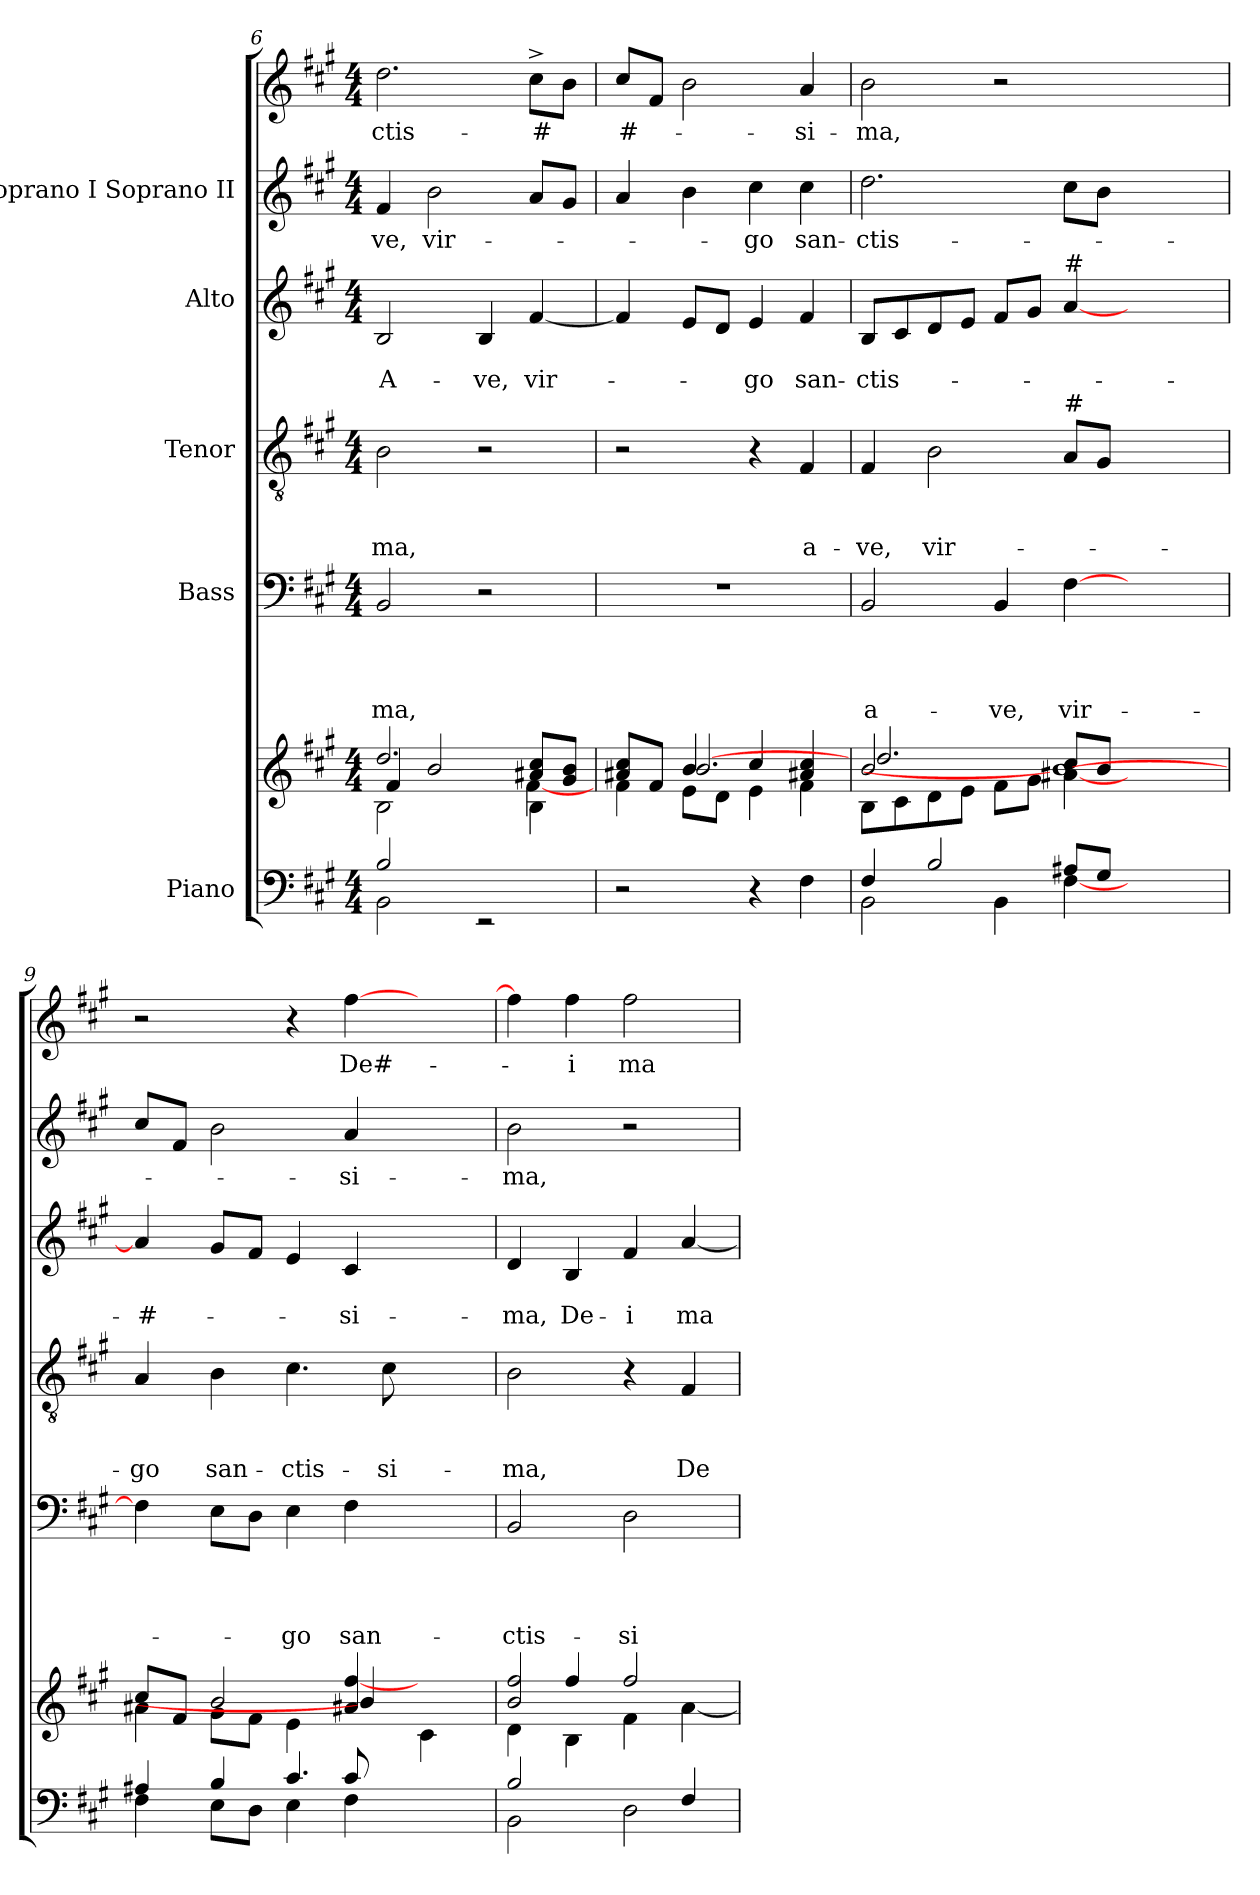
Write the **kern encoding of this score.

**kern	**kern	**kern	**text	**text	**text	**text	**kern	**text	**text	**text	**kern	**text	**text	**kern	**text	**kern	**text
*part5	*part5	*part4	*part4	*part4	*part4	*part4	*part3	*part3	*part3	*part3	*part2	*part2	*part2	*part1	*part1	*part1	*part1
*staff7	*staff6	*staff5	*staff5	*staff5	*staff5	*staff5	*staff4	*staff4	*staff4	*staff4	*staff3	*staff3	*staff3	*staff2	*staff2	*staff1	*staff1
*I"Piano	*	*I"Bass	*	*	*	*	*I"Tenor	*	*	*	*I"Alto	*	*	*I"Soprano I Soprano II	*	*	*
*clefF4	*clefG2	*clefF4	*	*	*	*	*clefGv2	*	*	*	*clefG2	*	*	*clefG2	*	*clefG2	*
*k[f#c#g#]	*k[f#c#g#]	*k[f#c#g#]	*	*	*	*	*k[f#c#g#]	*	*	*	*k[f#c#g#]	*	*	*k[f#c#g#]	*	*k[f#c#g#]	*
*A:	*A:	*A:	*	*	*	*	*A:	*	*	*	*A:	*	*	*A:	*	*A:	*
*M4/4	*M4/4	*M4/4	*	*	*	*	*M4/4	*	*	*	*M4/4	*	*	*M4/4	*	*M4/4	*
=6	=6	=6	=6	=6	=6	=6	=6	=6	=6	=6	=6	=6	=6	=6	=6	=6	=6
*^	*^	*	*	*	*	*	*	*	*	*	*	*	*	*	*	*	*
*	*	*	*^	*	*	*	*	*	*	*	*	*	*	*	*	*	*	*	*
*	*	*	*	*^	*	*	*	*	*	*	*	*	*	*	*	*	*	*	*	*
!	!	!	!	!	!	!	!	!	!	!LO:LY:b	!	!	!	!LO:LY:b	!	!	!LO:LY:b	!	!LO:LY:b	!	!LO:LY:b
2B/	2BB\	2B\	2.dd/	4f#/	2.ryy	2BB/	.	.	.	-ma,	2B\	.	.	-ma,	2B/	.	A-	4f#/	ve,	2.dd\	-ctis-
!	!	!	!	!	!	!	!	!	!	!	!	!	!	!	!	!	!	!	!LO:LY:b	!	!
.	.	.	.	2b/	.	.	.	.	.	.	.	.	.	.	.	.	.	2b\	vir-	.	.
!	!	!	!	!	!	!	!	!	!	!	!	!	!	!	!	!	!LO:LY:b	!	!	!	!
2ryy	2rEE	2ryy	.	.	.	2r	.	.	.	.	2r	.	.	.	4B/	.	-ve,	.	.	.	.
!	!	!	!	!	!	!	!	!	!	!	!	!	!	!	!	!	!LO:LY:b	!	!	!	!LO:LY:b:rj
.	.	.	8a#X/ 8cc#/L	4B\	[<4f#\	.	.	.	.	.	.	.	.	.	[<4f#/	.	vir-	8a/L	.	8cc#^>\L	-#
.	.	.	8g#/ 8b/J	.	.	.	.	.	.	.	.	.	.	.	.	.	.	8g#/J	.	8b\J	.
*v	*v	*	*	*	*	*	*	*	*	*	*	*	*	*	*	*	*	*	*	*	*
*	*	*	*v	*v	*	*	*	*	*	*	*	*	*	*	*	*	*	*	*	*
=7	=7	=7	=7	=7	=7	=7	=7	=7	=7	=7	=7	=7	=7	=7	=7	=7	=7	=7	=7
!	!	!	!	!	!	!	!	!	!	!	!	!	!	!	!	!	!	!	!LO:LY:b:rj
2r	8a#X/ 8cc#/L	4f#\	4ryy	1r	.	.	.	.	2r	.	.	.	4f#/]	.	.	4a/	.	8cc#/L	-#-
.	8f#/J	.	.	.	.	.	.	.	.	.	.	.	.	.	.	.	.	8f#/J	.
.	4b/	8e\L	[2.b	.	.	.	.	.	.	.	.	.	8e/L	.	.	4b\	.	2b\	.
.	.	8d\J	.	.	.	.	.	.	.	.	.	.	8d/J	.	.	.	.	.	.
!	!	!	!	!	!	!	!	!	!	!	!	!	!	!	!LO:LY:b	!	!LO:LY:b	!	!
4r	4e\	4cc#/	.	.	.	.	.	.	4r	.	.	.	4e/	.	-go	4cc#\	-go	.	.
!	!	!	!	!	!	!	!	!	!	!	!	!LO:LY:b	!	!	!LO:LY:b	!	!LO:LY:b	!	!LO:LY:b
4F#\	4f#\	4a#X/ 4cc#/	.	.	.	.	.	.	4F#/	.	.	a-	4f#/	.	san-	4cc#\	san-	4a/	-si-
!!LO:LB:g=z
=8	=8	=8	=8	=8	=8	=8	=8	=8	=8	=8	=8	=8	=8	=8	=8	=8	=8	=8	=8
*^	*	*	*	*	*	*	*	*	*	*	*	*	*	*	*	*	*	*	*
!	!	!	!	!	!	!	!	!	!LO:LY:b	!	!	!	!LO:LY:b	!	!	!LO:LY:b	!	!LO:LY:b	!	!LO:LY:b
4F#/	2BB\	2b/	8B\L	2.dd/	2BB/	.	.	.	a-	4F#/	.	.	-ve,	8B/L	.	-ctis-	2.dd\	ctis-	2b\	-ma,
.	.	.	8c#\	.	.	.	.	.	.	.	.	.	.	8c#/	.	.	.	.	.	.
!	!	!	!	!	!	!	!	!	!	!	!	!	!LO:LY:b	!	!	!	!	!	!	!
2B/	.	.	8d\	.	.	.	.	.	.	2B\	.	.	vir-	8d/	.	.	.	.	.	.
.	.	.	8e\J	.	.	.	.	.	.	.	.	.	.	8e/J	.	.	.	.	.	.
!	!	!	!	!	!	!	!	!	!LO:LY:b	!	!	!	!	!	!	!	!	!	!	!
.	4BB\	4ryy	8f#\L	.	4BB/	.	.	.	-ve,	.	.	.	.	8f#/L	.	.	.	.	2r	.
.	.	.	8g#\J	.	.	.	.	.	.	.	.	.	.	8g#/J	.	.	.	.	.	.
!	!	!	!	!	!	!	!	!	!	!	!	!	!	!LO:TX:a:t=#	!	!	!	!	!	!
!	!	!	!	!	!	!	!	!	!	!LO:TX:a:t=#	!	!	!	!	!	!	!	!	!	!
!	!	!	!	!	!	!	!	!	!LO:LY:b	!	!	!	!	!	!	!	!	!	!	!
8A#X/L	[<4F#\	8cc#/L	[<4a#X\	1b_	[>4F#\	.	.	.	vir-	8A/L	.	.	.	[<4a/	.	.	8cc#\L	.	.	.
8G#/J	.	8b/J	.	.	.	.	.	.	.	8G#/J	.	.	.	.	.	.	8b\J	.	.	.
2.ryy	2.ryy	2.ryy	2.ryy	.	2.ryy	.	.	.	.	2.ryy	.	.	.	2.ryy	.	.	2.ryy	.	2.ryy	.
=9	=9	=9	=9	=9	=9	=9	=9	=9	=9	=9	=9	=9	=9	=9	=9	=9	=9	=9	=9	=9
*	*^	*	*	*	*	*	*	*	*	*	*	*	*	*	*	*	*	*	*	*
!	!	!	!	!	!	!	!	!	!	!	!	!	!	!LO:LY:b	!	!	!LO:LY:b:rj	!	!	!	!
4F#\	4A#X/	2.ryy	4a#\	8cc#/L	2.ryy	4F#\]	.	.	.	.	4A/	.	.	-go	4a/]	.	-#-	8cc#/L	.	2r	.
.	.	.	.	8f#/J	.	.	.	.	.	.	.	.	.	.	.	.	.	8f#/J	.	.	.
!	!	!	!	!	!	!	!	!	!	!	!	!	!	!LO:LY:b	!	!	!	!	!	!	!
4B/	8E\L	.	8g#\L	2b/	.	8E\L	.	.	.	.	4B\	.	.	san-	8g#/L	.	.	2b\	.	.	.
.	8D\J	.	8f#\J	.	.	8D\J	.	.	.	.	.	.	.	.	8f#/J	.	.	.	.	.	.
!	!	!	!	!	!	!	!	!	!	!LO:LY:b	!	!	!	!LO:LY:b	!	!	!	!	!	!	!
4.c#/	4E\	.	4e\	.	.	4E\	.	.	.	-go	4.c#\	.	.	-ctis-	4e/	.	.	.	.	4r	.
!	!	!	!	!	!	!	!	!	!	!LO:LY:b	!	!	!	!	!	!	!LO:LY:b	!	!LO:LY:b	!	!LO:LY:b:rj
.	4F#\	8c#/	8ryy	4a#X/ [>4ff#/	4b]	4F#\	.	.	.	san-	.	.	.	.	4c#/	.	-si-	4a/	-si-	[>4ff#\	-De#-
!	!	!	!	!	!	!	!	!	!	!	!	!	!	!LO:LY:b	!	!	!	!	!	!	!
4ryy	.	4ryy	4.ryy	.	.	.	.	.	.	.	8c#\	.	.	-si-	.	.	.	.	.	.	.
.	4ryy	.	.	4ryy	4c#\	4ryy	.	.	.	.	4ryy	.	.	.	4ryy	.	.	4ryy	.	4ryy	.
8ryy	.	8ryy	.	.	.	.	.	.	.	.	.	.	.	.	.	.	.	.	.	.	.
=10	=10	=10	=10	=10	=10	=10	=10	=10	=10	=10	=10	=10	=10	=10	=10	=10	=10	=10	=10	=10	=10
!	!	!	!	!	!	!	!	!	!	!LO:LY:b	!	!	!	!LO:LY:b	!	!	!LO:LY:b	!	!LO:LY:b	!	!
2B/	2BB\	2.ryy	2b/ 2ff#/	4d\	4ryy	2BB/	.	.	.	-ctis-	2B\	.	.	-ma,	4d/	.	-ma,	2b\	-ma,	4ff#\]	.
!	!	!	!	!	!	!	!	!	!	!	!	!	!	!	!	!	!LO:LY:b	!	!	!	!LO:LY:b
.	.	.	.	4ff#/	4B\	.	.	.	.	.	.	.	.	.	4B/	.	De-	.	.	4ff#\	-i
!	!	!	!	!	!	!	!	!	!	!LO:LY:b	!	!	!	!	!	!	!LO:LY:b	!	!	!	!LO:LY:b
2ryy	2D\	.	2ff#/	4f#\	2ryy	2D\	.	.	.	-si-	4r	.	.	.	4f#/	.	-i	2r	.	2ff#\	ma-
!	!	!	!	!	!	!	!	!	!	!	!	!	!	!LO:LY:b	!	!	!LO:LY:b	!	!	!	!
.	.	4F#/	.	[<4a\	.	.	.	.	.	.	4F#/	.	.	De-	[<4a/	.	ma-	.	.	.	.
*v	*v	*v	*	*	*	*	*	*	*	*	*	*	*	*	*	*	*	*	*	*	*
*	*v	*v	*v	*	*	*	*	*	*	*	*	*	*	*	*	*	*	*	*
=	=	=	=	=	=	=	=	=	=	=	=	=	=	=	=	=	=
*-	*-	*-	*-	*-	*-	*-	*-	*-	*-	*-	*-	*-	*-	*-	*-	*-	*-
